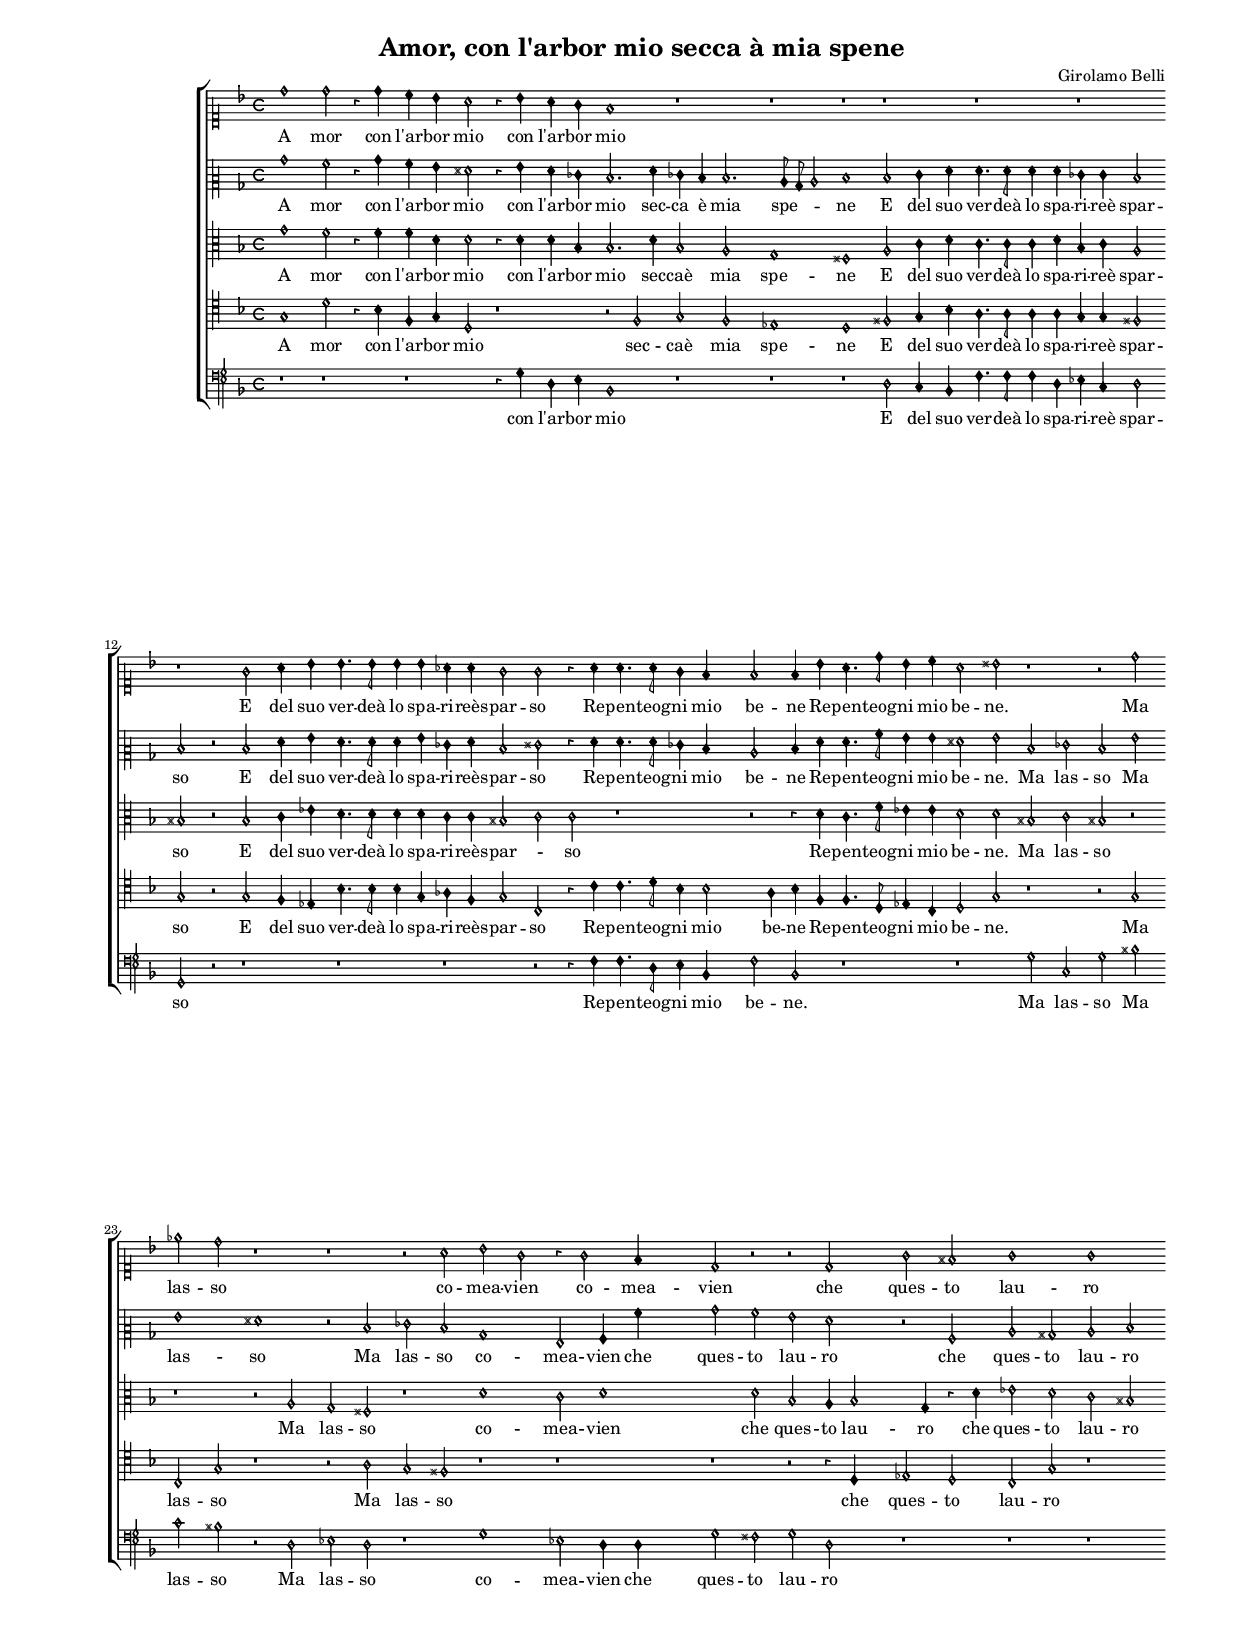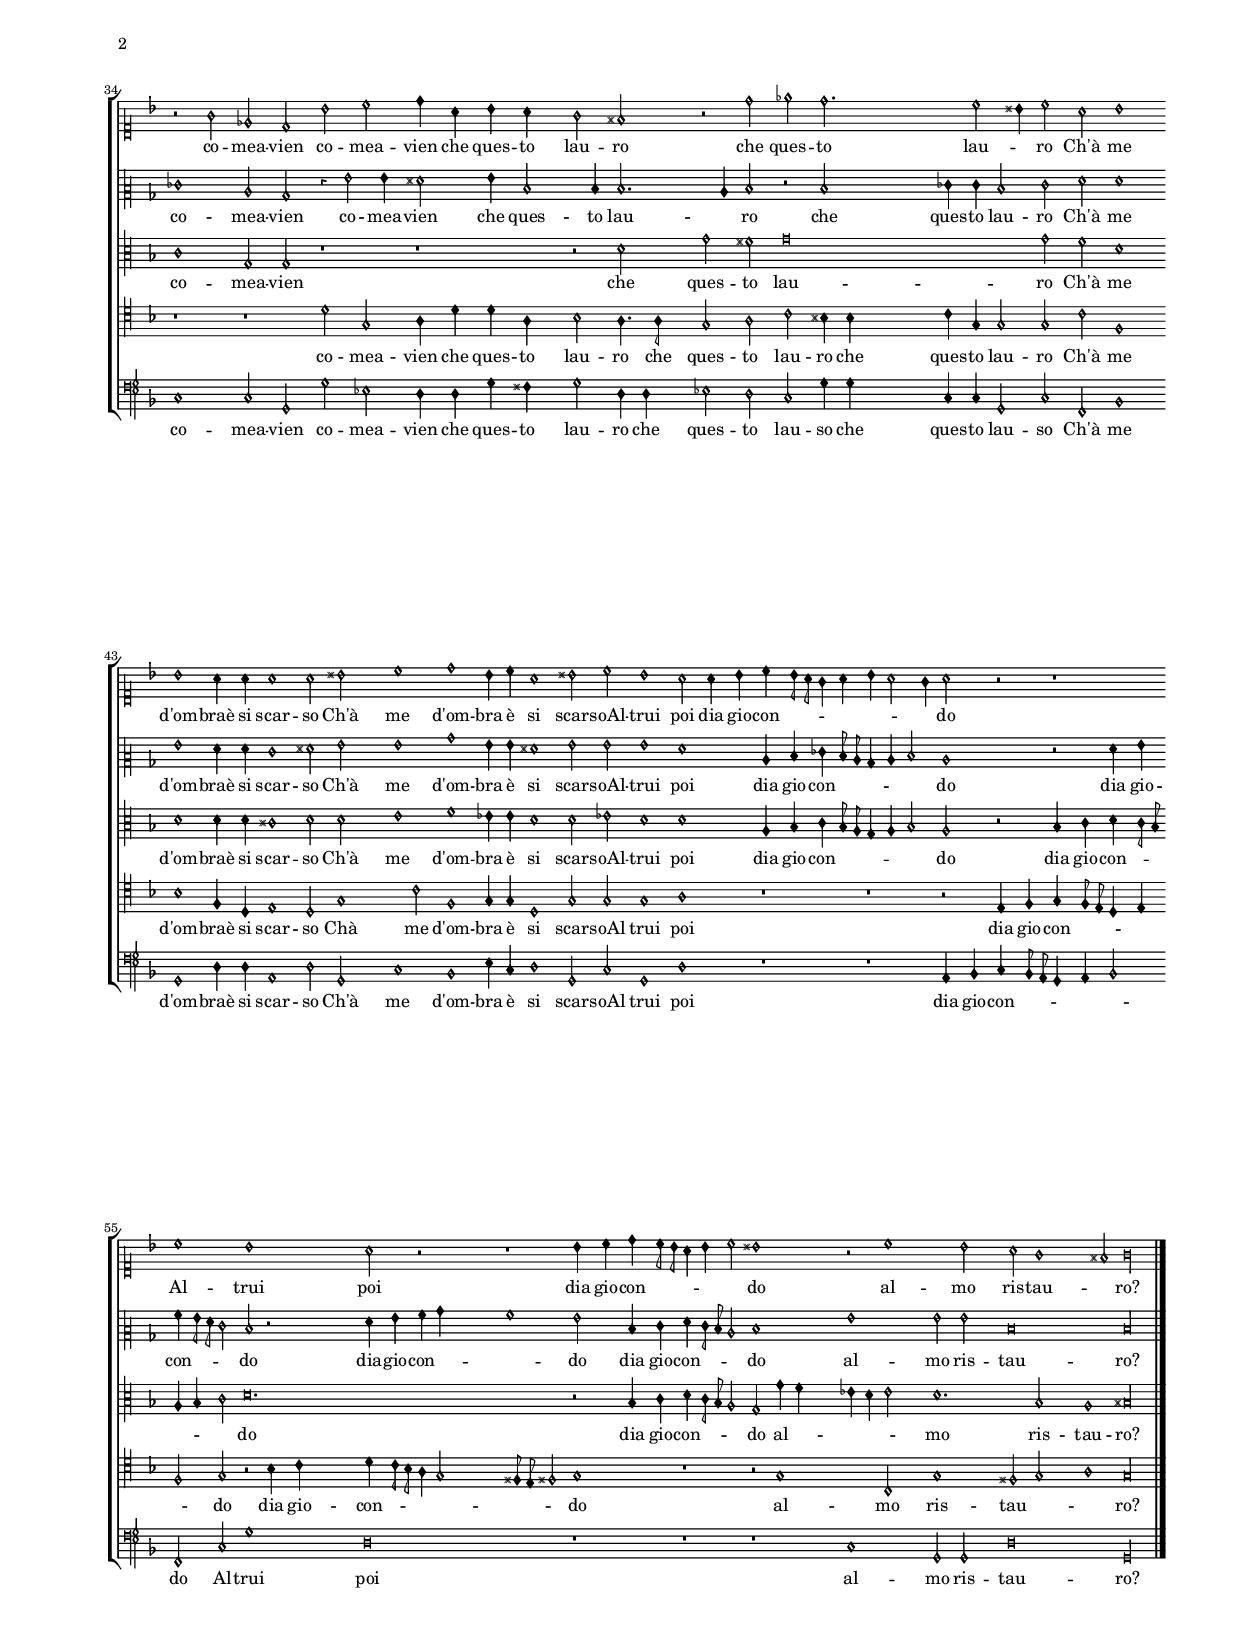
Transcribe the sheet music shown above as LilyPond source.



\version "2.12.0"







#(set-default-paper-size "a4")



\paper {
 top-system-spacing #'basic-distance = #10
  system-system-spacing #'basic-distance = #35
  last-bottom-spacing #'basic-distance = #10


  line-width    = 177.348\mm

  left-margin   = 19.9965\mm
 
 top-margin    = 12.656\mm
 
 bottom-margin = 12.656\mm
 
 %%indent = 0 \mm 

  %%set to ##t if your score is less than one page:
 
  ragged-last-bottom = ##t 
  ragged-bottom = ##f
 
  %% system-separator-markup = \slashSeparator 
  
}




\header {

    title = "Amor, con l'arbor mio secca à mia spene"

    composer = "Girolamo Belli"
    
}






AvoiceAA = \relative c'{

\set Score.defaultBarType = "empty"
\override Staff.TimeSignature #'style = #'neomensural
\override Staff.Accidental #'glyph-name-alist = #alteration-mensural-glyph-name-alist
\override Stem #'flag-style = #'mensural
\override Stem #'thickness = #1.0
   \override Voice.NoteHead #'style = #'petrucci
\override Voice.Rest #'style = #'neomensural
\override Score.SpacingSpanner #'spacing-increment = #1.0 % tight spacing     
%% esto se usa para omitir el corchete   override Score.SystemStartBracket #'transparent = ##t
       \clef "petrucci-c1"
 
    \key f \major 
    
 
    \time 4/4 

\autoBeamOff


    d'1      | % 1
 
   d2 r4 d      | % 2
  
  c bes a2      | % 3

    r4 bes a g      | % 4
  
  f1      | % 5
 
\cadenzaOn
   r1 s4 
\cadenzaOff
            | % 
 
\set Score.currentBarNumber = #7
   r1 | % 7 
   r1 | % 8 
   r1 | % 9 
   r1 | % 10 
   r1 | % 11 
   r1      | % 12
\set Score.currentBarNumber = #13
   g2 a4 bes      | % 13

    bes4. bes8 bes4 bes      | % 14
 
   aes  aes g2      | % 15
  
  g r4 a      | % 16
 
\cadenzaOn
   a4. a8 g4 f  s4 
  \cadenzaOff
       | % 17
 
   f2 f4 bes          | % 18
  
\set Score.currentBarNumber = #19
  a4. d8 bes4 c      | % 19
  
  a2 bis      | % 20
 
   r1  | % 
 
   r2 d      | % 22
 
   ees d      | % 23
 
   r1  | % 

   r1      | % 25
\set Score.currentBarNumber = #26
    r2 a      | % 26
 
   bes g      | % 27
 
 \cadenzaOn
  r4 g2 f4  s2 
    \cadenzaOff
       | % 28
 
   d2 r      | % 29
  
\cadenzaOn
  r d  s4 
 \cadenzaOff
          | % 30
 
   g2 fis      | % 31
 
   g1           | % 32
 
\set Score.currentBarNumber = #33
   g      | % 33
 
   r2 g      | % 34
 
   ees d      | % 35
  
  bes' c      | % 36
 
\cadenzaOn
   d4 a bes a  s4 
   \cadenzaOff
      | % 37
 
\cadenzaOn
   g2 fis  s4 
   \cadenzaOff
     | % 38
  
  r2 d'           | % 39
 
\set Score.currentBarNumber = #40

\cadenzaOn
   ees d2. s4 s2   
 \cadenzaOff
       | % 40

    s4 c2 bis4      | % 41
 
   c2 a      | % 42
 
   bes1      | % 43
 
\cadenzaOn
   bes1 a4 a a1 
    \cadenzaOff
      | % 44
 
\cadenzaOn
   a2 bis  s2 
  \cadenzaOff
             | % 45
 
\set Score.currentBarNumber = #46
   c1      | % 46
  
\cadenzaOn
 d1 bes4 c a1 
     \cadenzaOff
       | % 47

    bis2 c     | % 48
 
   bes1      | % 49
  
  a2 a4 bes      | % 50
 
   c bes8 a g4 a        | % 51
 
   bes a2 g4           | % 52
 
\set Score.currentBarNumber = #53
   a2 r      | % 53
 
   r1    | % 
 
   c1      | % 55
 
 \cadenzaOn
   bes  s1 s1
    \cadenzaOff
   | % 56
 
 \cadenzaOn
   a2 r s1
   \cadenzaOff
    | % 57
  
  r1  | % 
 
   bes4 c d c8 bes           | % 59
 
\set Score.currentBarNumber = #60
   a4 bes c2     | % 60
 
\cadenzaOn
   bis1   s2 
    \cadenzaOff
     | % 61
 
\cadenzaOn
   r2 c1  
    \cadenzaOff
      | % 62
 
\cadenzaOn
   s2 bis    s2 
    \cadenzaOff
     | % 63
 
 \cadenzaOn
   a g1 s2   
\cadenzaOff
      | % 64
 
   s2 fis    | % 65
 
   g\longa  \bar "|." 

\override Staff.BarLine #'transparent = ##f
}% end of last bar in partorvoice

 





AvoiceBA = \relative c'{

   \override Staff.TimeSignature #'style = #'neomensural
\override Staff.Accidental #'glyph-name-alist = #alteration-mensural-glyph-name-alist
\override Stem #'flag-style = #'mensural
\override Stem #'thickness = #1.0
   \override Voice.NoteHead #'style = #'petrucci
\override Voice.Rest #'style = #'neomensural  
\override Score.SpacingSpanner #'spacing-increment = #1.0 % tight spacing     
  \clef "petrucci-c2"
    \key f \major 
    

    \time 4/4 
\autoBeamOff


    bes'1      | % 1
 
   a2 r4 bes      | % 2
  
  a g fis2      | % 3
  
  r4 g f ees      | % 4

    d2. f4      | % 5
  
\cadenzaOn
  ees d d2. 
\cadenzaOff
         | % 6
 
   s4 c8 bes c2      | % 7

    d1      | % 8
 
   d2 e4 f      | % 9
 
   f4. f8 f4 f      | % 10

    ees ees d2      | % 11
 
   d r      | % 12
 
   d f4 g      | % 13
 
   f4. f8 f4 g      | % 14

    ees f d2      | % 15
 
   eis r4 f      | % 16
 
\cadenzaOn
   f4. f8 ees4 d   s4 
 \cadenzaOff
       | % 17
  
  c2 d4 f      | % 18
 
   f4. a8 g4 g      | % 19
 
   fis2 g      | % 20
 
   d ees      | % 21
 
   d g      | % 22
 
   g1      | % 23
  
  fis      | % 24
 
   r2 d      | % 25
  
  ees d      | % 26
 
   bes1      | % 27
 
\cadenzaOn
   g2 a4 a'    s2 
  \cadenzaOff
       | % 28
 
   bes2 a      | % 29
 
\cadenzaOn
   g f  s4  
   \cadenzaOff
     | % 30
 
   r2 a,      | % 31
 
   c bis      | % 32
 
   c d      | % 33
 
   ees1      | % 34
 
   c2 bes      | % 35
  
  r4 g'2 g4      | % 36
 
\cadenzaOn
   fis2 g4 d2  
   \cadenzaOff
       | % 37
 
\cadenzaOn
   s4 d d2.  
    \cadenzaOff
      | % 38
 
   s4 c d2      | % 39
 
 \cadenzaOn
   r d   s1
    \cadenzaOff
   | % 40
  
  ees4  ees d2      | % 41
 
   e f      | % 42
  
  f1      | % 43
  
\cadenzaOn
 g1 f4 f e1    
   \cadenzaOff
     | % 44
 
\cadenzaOn
   fis2 g  s2 
    \cadenzaOff
      | % 45
 
   g1      | % 46
 
\cadenzaOn
   bes1 g4 g fis1 
     \cadenzaOff
     | % 47
  
  g2 g      | % 48
 
   g1      | % 49
 
   f      | % 50
  
  c4 d ees d8 c      | % 51
  
  bes4 c d2      | % 52
 
   c1      | % 53
  
  r2 f4 g      | % 54
 
   a g8 f e2      | % 55
 
 \cadenzaOn
   d r  s1 s1  
   \cadenzaOff
     | % 56
  
  \cadenzaOn
  f4 g a bes s1 
  \cadenzaOff
   | % 57
 
   a1      | % 58
 
   g2 d4 e      | % 59
 
   f e8 d c2      | % 60
 
\cadenzaOn
   d1   s2  
  \cadenzaOff
     | % 61
  
\cadenzaOn
  g1  s2 
    \cadenzaOff
      | % 62
  
\cadenzaOn
  g2 g  s2 
     \cadenzaOff
      | % 63
  
\cadenzaOn  
  d\breve
   \cadenzaOff
   | % 64
  
  s1      | % 65
  
  d\longa  \bar "|." 
\override Staff.BarLine #'transparent = ##f
}% end of last bar in partorvoice

 





AvoiceCA = \relative c{

\override Staff.TimeSignature #'style = #'neomensural
\override Staff.Accidental #'glyph-name-alist = #alteration-mensural-glyph-name-alist
\override Stem #'flag-style = #'mensural
\override Stem #'thickness = #1.0
   \override Voice.NoteHead #'style = #'petrucci
\override Voice.Rest #'style = #'neomensural
\override Score.SpacingSpanner #'spacing-increment = #1.0 % tight spacing     
    \clef "petrucci-c3"
  
 
    \key f \major 
    
 
    \time 4/4 
 
\autoBeamOff

   g''1      | % 1
 
   f2 r4 f      | % 2
 
   f d d2      | % 3

    r4 d d bes      | % 4
 
   bes2. d4      | % 5
 
\cadenzaOn
   bes2 a    s4 
\cadenzaOff
       | % 6
  
  g1      | % 7
  
  fis      | % 8
 
   a2 c4 d      | % 9
 
   c4. c8 c4 d      | % 10
 
   bes c a2      | % 11
 
   bis r      | % 12
 
   bes c4 ees      | % 13
 
   d4. d8 d4 d      | % 14
 
   c c bis2      | % 15
 
   c c      | % 16
 
\cadenzaOn
   r1 s4 
\cadenzaOff
     | % 
 
   r2 r4 d      | % 18
 
   c4. f8 ees4  ees      | % 19
 
   d2 d      | % 20
 
   bis c      | % 21
 
   bis r      | % 22
 
   r1  | % 
  
  r2 a      | % 24
  
  g fis      | % 25
 
   r1  | % 
 
   d'1      | % 27
 
\cadenzaOn
   c2 d1 
 \cadenzaOff
        | % 28
 
   s2 d      | % 29
 
\cadenzaOn
   bes a4 bes2  
   \cadenzaOff
      | % 30
 
   s4 g r d'      | % 31
  
  ees2 d      | % 32
 
   c bis      | % 33
 
   c1      | % 34
  
  g2 g      | % 35
 
   r1  | % 

\cadenzaOn
   r1 s4 
   \cadenzaOff
    | % 37
\cadenzaOn
    r2 d'   s4 
   \cadenzaOff
    | % 38

    g2 fis      | % 39
  
  \cadenzaOn
  g\breve     
   \cadenzaOff
   | % 40
 
   s1      | % 41
  
  g2 f      | % 42
 
   d1      | % 43
 
\cadenzaOn
   d1 d4 d cis1   
   \cadenzaOff
       | % 44
 
\cadenzaOn
   d2 d   s2 
    \cadenzaOff
    | % 45
 
   e1      | % 46
 
\cadenzaOn
   f1 ees4  ees d1   
    \cadenzaOff
     | % 47
 
   d2 ees!      | % 48
 
   d1      | % 49
 
   d      | % 50
 
   a4 bes c bes8 a      | % 51
 
   g4 a bes2      | % 52
 
   a r      | % 53
  
  bes4 c d c8 bes      | % 54
  
  a4 bes c2      | % 55
 
 \cadenzaOn
   d\breve.    
  \cadenzaOff
     | % 56

\cadenzaOn
    s1  s1
  \cadenzaOff
     | % 57
 
   s1      | % 58
  
  r2 bes4 c      | % 59
 
   d c8 bes a2      | % 60
 
 \cadenzaOn
  g g'4 f  s2  
   \cadenzaOff
    | % 61
 
\cadenzaOn
   ees4 d ees2  s2 
  \cadenzaOff
      | % 62
 
\cadenzaOn
   d1.  
   \cadenzaOff
      | % 63
 
 \cadenzaOn
   s2 bes   s1 
  \cadenzaOff
     | % 64
 
   a1    | % 65
  
  bis\longa  \bar "|." 
\override Staff.BarLine #'transparent = ##f
}% end of last bar in partorvoice

 






AvoiceDA = \relative c{

    \override Staff.TimeSignature #'style = #'neomensural
\override Staff.Accidental #'glyph-name-alist = #alteration-mensural-glyph-name-alist
\override Stem #'flag-style = #'mensural
\override Stem #'thickness = #1.0
   \override Voice.NoteHead #'style = #'petrucci
\override Voice.Rest #'style = #'neomensural
\override Score.SpacingSpanner #'spacing-increment = #1.0 % tight spacing     
    \clef "petrucci-c4"

   \key f \major 
    

    \time 4/4 
  
\autoBeamOff

  g'1      | % 1
  
  d'2 r4 bes      | % 2

    f g d2      | % 3
  
  r1  | % 
 
   r2 f      | % 5
  
\cadenzaOn
  g f   s4 
\cadenzaOff
      | % 6
 
   ees1      | % 7
  
  d      | % 8
 
   fis2 g4 bes      | % 9
 
   a4. a8 a4 a      | % 10
 
   g g fis2      | % 11
 
   g r      | % 12
  
  g f4 ees      | % 13
 
   bes'4. bes8 bes4 g      | % 14
 
   aes f g2      | % 15
 
   c, r4 c'      | % 16
 
\cadenzaOn
   c4. d8 bes4 bes2  
 \cadenzaOff
      | % 17
  
  s4 a bes f      | % 18
 
   f4. d8 ees4 c      | % 19
 
   d2 g      | % 20
  
  r1  | % 
 
   r2 g      | % 22
 
   c, g'      | % 23
 
   r1  | % 
 
   r2 a      | % 25
 
   g fis      | % 26
 
   r1  | % 

\cadenzaOn
   r1 s2 
 \cadenzaOff
     | % 28 
   r1 | % 29 
\cadenzaOn
   r2 r4 d   s4 
   \cadenzaOff
     | % 30
 
   ees2 d      | % 31
  
  c g'      | % 32
  
  r1  | % 
 
  r1 | % 34
  r1 | % 35
   d'2 g,      | % 36
 
\cadenzaOn
   a4 d d a   s4 
   \cadenzaOff
      | % 37
  
\cadenzaOn
  bes2 a4. a8  s4 
   \cadenzaOff
       | % 38
 
   g2 a      | % 39
 
 \cadenzaOn
   c bis4  bis s1   
 \cadenzaOff
      | % 40
 
   c4 g g2      | % 41
 
   g c      | % 42
 
   f,1      | % 43
 
\cadenzaOn
   bes1 f4 d e1     
   \cadenzaOff
     | % 44
 
\cadenzaOn
   d2 g1  
   \cadenzaOff
      | % 45
  
  s2 c      | % 46
 
 \cadenzaOn
 f,1 g4 g d1    
     \cadenzaOff
     | % 47
 
   g2 g      | % 48
 
   g1      | % 49
  
  a      | % 50
  
  r1  | % 
 
  r1 | % 52
   r2 e4 f      | % 53
 
   g f8 e d4 e      | % 54
 
   f2 g      | % 55
 
 \cadenzaOn
   r bes4 c  s1 s1 
     \cadenzaOff
   | % 56
  
  \cadenzaOn
  d4 c8 bes a4 g2   s2. 
  \cadenzaOff
    | % 57
  
  s4 fis8 e fis!2      | % 58
 
   g1      | % 59
 
   r1  | % 

\cadenzaOn
    r2 g1  
    \cadenzaOff
       | % 61
 
\cadenzaOn
   s2 c, s2 
    \cadenzaOff
       | % 62
  
\cadenzaOn
  g'1    s2 
  \cadenzaOff
      | % 63
  
  \cadenzaOn
  fis2 g  s1
   \cadenzaOff
   | % 64
  
  a1     | % 65
 
   g\longa  \bar "|." 
\override Staff.BarLine #'transparent = ##f
}% end of last bar in partorvoice

 






AvoiceEA = \relative c{

  \override Staff.TimeSignature #'style = #'neomensural
\override Staff.Accidental #'glyph-name-alist = #alteration-mensural-glyph-name-alist
\override Stem #'flag-style = #'mensural
\override Stem #'thickness = #1.0
   \override Voice.NoteHead #'style = #'petrucci
\override Voice.Rest #'style = #'neomensural
\override Score.SpacingSpanner #'spacing-increment = #1.0 % tight spacing 
      \clef "petrucci-f4"   
    \key f \major 
    

    \time 4/4 

\autoBeamOff

    r1  | % 
 
    r1 | % 2 
    r1 | % 3
   r4 g' d  e      | % 4
  
  bes1      | % 5
 
\cadenzaOn
   r1 s4 
  \cadenzaOff
     | % 
   r1 | % 7 
   r1 | % 8
  d2 c4 bes      | % 9
 
   f'4. f8 f4 d      | % 10
 
   ees c d2      | % 11
  
  g, r      | % 12
 
   r1  | % 
 
   r1 | % 14 
   r1 | % 15 
  r2 r4 f'      | % 16
 
\cadenzaOn
   f4. d8  e4 bes  s4 
    \cadenzaOff
     | % 17
  
  f'2 bes,      | % 18
 
   r1  | % 

   r1 | % 20 
   g'2 c,      | % 21
 
   g' bis      | % 22
  
  c bis      | % 23
 
   r d,      | % 24
  
  ees d      | % 25

    r1  | % 
  
  g1      | % 27
 
\cadenzaOn
   ees2 d4 d  s2 
    \cadenzaOff
       | % 28
 
   g2 fis      | % 29
 
\cadenzaOn
   g d   s4 
     \cadenzaOff
     | % 30
  
  r1  | % 
  r1 | % 32 
   r1 | % 33
  c1      | % 34
  
  c2 g      | % 35
  
  g' ees      | % 36
 
\cadenzaOn
   d4 d g fis   s4 
     \cadenzaOff
      | % 37
 
\cadenzaOn
   g2 d4 d   s4 
   \cadenzaOff
      | % 38
 
   ees2 d      | % 39
 
 \cadenzaOn
   c g'4 g  s1
    \cadenzaOff
   | % 40
 
   c,4 c g2      | % 41
 
   c f,      | % 42
  
  bes1      | % 43
 
\cadenzaOn
  g1 d'4 d a1   
    \cadenzaOff
      | % 44
 
\cadenzaOn
   d2 g,  s2 
    \cadenzaOff
      | % 45
 
   c1      | % 46
  
\cadenzaOn
  bes1  e4 c d1     
    \cadenzaOff
     | % 47
 
   g,2 c      | % 48
 
   g1      | % 49
 
   d'      | % 50
  
  r1  | % 
 
  r1 | % 52
   a4 bes c bes8 a      | % 53
 
   g4 a bes2      | % 54
  
  f c'      | % 55
 
 \cadenzaOn
   g'1  s1 s1   
\cadenzaOff
       | % 56
 
 \cadenzaOn
   d\breve    
   \cadenzaOff
    | % 57
 
   s1      | % 58
  
  r1  | % 
 
  r1 | % 60 
\cadenzaOn
  r1 s2 
  \cadenzaOff
     | % 61
\cadenzaOn
   c1   s2 
    \cadenzaOff
    | % 62
 
\cadenzaOn
   g2 g   s2 
    \cadenzaOff
    | % 63

\cadenzaOn
    d'\breve   
   \cadenzaOff
     | % 64
  
  s1     | % 65
 
   g,\longa  \bar "|." 

\override Staff.BarLine #'transparent = ##f
}% end of last bar in partorvoice






      ApartAverseA = \lyricmode { 

\set stanza = \skip4  A mor con  l'ar  -- bor mio
  con  l'ar  -- bor mio E del suo ver --  deà  lo spa -- ri --  reès 
  -- par -- so Re -- pen -- teog -- ni mio be -- ne Re -- pen -- teog
  -- ni mio be -- ne. Ma las -- so co -- mea -- vien co -- mea -- vien
  che ques -- to lau -- ro co -- mea -- vien co -- mea -- vien che
  ques -- to lau -- ro che ques --  to     lau -- \skip4 ro  Ch'à  me
   d'om  --  braè  si scar -- so  Ch'à  me  d'om  -- bra  è  si scar
  -- soAl -- trui poi dia gio -- con -- \skip4 \skip4 \skip4 \skip4
  \skip4 \skip4 \skip4 do Al -- trui poi dia gio -- con -- \skip4 \skip4
  \skip4 \skip4 \skip4 do al -- mo ris -- tau -- \skip4  ro? 
}

ApartBverseA = \lyricmode { 
\set stanza = \skip4 A mor con  l'ar  -- bor mio
  con  l'ar  -- bor mio sec -- ca  è   mia    spe -- \skip4 \skip4 ne E del
  suo ver --  deà  lo spa -- ri --  reè  spar -- so E del suo ver --
   deà  lo spa -- ri --  reès  -- par -- so Re -- pen -- teog -- ni
  mio be -- ne Re -- pen -- teog -- ni mio be -- ne. Ma las -- so Ma
  las -- so Ma las -- so co -- mea -- vien che ques -- to lau -- ro
  che ques -- to lau -- ro co -- mea -- vien co -- mea -- vien che
  ques -- to lau -- \skip4 ro che ques -- to lau --  ro  Ch'à  me
   d'om  --  braè  si scar -- so  Ch'à  me  d'om  -- bra  è  si scar
  -- soAl -- trui poi dia gio -- con -- \skip4 \skip4 \skip4 \skip4 \skip4 do
  dia gio -- con -- \skip4 \skip4 \skip4 do dia -- gio -- con -- \skip4
  \skip4 do dia gio -- con -- \skip4 \skip4 \skip4 do al -- mo ris -- tau --
   ro? 
}

ApartCverseA = \lyricmode { 
\set stanza = \skip4  A  mor con  l'ar  -- bor
  mio con  l'ar  -- bor mio sec --  caè  mia spe -- ne E del suo ver
  --  deà  lo spa -- ri --  reè  spar -- so E del suo ver --  deà  lo
  spa -- ri --  reès  -- par -- \skip4 so Re -- pen -- teog -- ni mio
  be -- ne. Ma las -- so Ma las -- so co -- mea --  vien    che ques
  -- to lau -- ro che ques -- to lau -- ro co -- mea -- vien che ques
  -- to lau -- ro  Ch'à  me  d'om  --  braè  si scar -- so  Ch'à  me
   d'om  -- bra  è  si scar -- soAl -- trui poi dia gio -- con --
  \skip4 \skip4 \skip4 \skip4 \skip4 do dia gio -- con -- \skip4 \skip4
  \skip4 \skip4 \skip4  do    dia gio -- con -- \skip4 \skip4 \skip4 do al --
  \skip4 \skip4 \skip4 \skip4  mo    ris -- tau --  ro? 
}


ApartDverseA = \lyricmode { 
\set stanza = \skip4 A mor con  l'ar  -- bor
  mio sec --  caè  mia spe -- ne E del suo ver --  deà  lo spa -- ri
  --  reè  spar -- so E del suo ver --  deà  lo spa -- ri --  reès  --
  par -- so Re -- pen -- teog -- ni  mio    be -- ne Re -- pen --
  teog -- ni mio be -- ne. Ma las -- so Ma las -- so che ques -- to lau
  -- ro co -- mea -- vien che ques -- to lau -- ro che ques -- to lau
  -- ro che ques -- to lau -- ro  Ch'à  me  d'om  --  braè  si scar --
  so  Chà    me  d'om  -- bra  è  si scar -- soAl trui poi dia gio
  -- con -- \skip4 \skip4 \skip4 \skip4 \skip4 do dia gio -- con -- \skip4
  \skip4 \skip4 \skip4 \skip4 \skip4 \skip4 do al -- mo ris -- tau -- \skip4 \skip4
   ro? 
}


ApartEverseA = \lyricmode { 
\set stanza = \skip4  con  l'ar  -- bor mio E del
  suo ver --  deà  lo spa -- ri --  reè  spar -- so Re -- pen -- teog
  -- ni mio be -- ne. Ma las -- so Ma las -- so Ma las -- so co -- mea
  -- vien che ques -- to lau -- ro co -- mea -- vien co -- mea -- vien
  che ques -- to lau -- ro che ques -- to lau -- so che ques -- to lau
  -- so  Ch'à  me  d'om  --  braè  si scar -- so  Ch'à  me  d'om  --
  bra  è  si scar -- soAl trui poi dia gio -- con -- \skip4 \skip4
  \skip4 \skip4 \skip4 do Al -- trui poi al -- mo ris -- tau --  ro? 
}




\score {
 
    <<
 
        \context StaffGroup = G<<
 
            \context Staff = ApartA <<
 
                \context Voice = AvoiceAA \AvoiceAA

            >>

              \context Lyrics = ApartAverseA\lyricsto AvoiceAA  \ApartAverseA



            \context Staff = ApartB <<
 
                \context Voice = AvoiceBA \AvoiceBA

            >>


			   \context Lyrics = ApartBverseA\lyricsto AvoiceBA  \ApartBverseA


            \context Staff = ApartC << 

                \context Voice = AvoiceCA \AvoiceCA

            >>


			     \context Lyrics = ApartCverseA\lyricsto AvoiceCA  \ApartCverseA
 

            \context Staff = ApartD <<
 
                \context Voice = AvoiceDA \AvoiceDA

            >>



		        \context Lyrics = ApartDverseA\lyricsto AvoiceDA  \ApartDverseA


            \context Staff = ApartE <<
 
                \context Voice = AvoiceEA \AvoiceEA

            >>



			    \context Lyrics = ApartEverseA\lyricsto AvoiceEA  \ApartEverseA

        >> %end of StaffGroupG





      \set Score.skipBars = ##t
      \set Score.markFormatter = #format-mark-box-letters %%boxed rehearsal-marks
 
      \override Score.TimeSignature #'style = #'() %%makes timesigs always numerical

      %% remove previous line to get cut-time/alla breve or common time
 
      \set Score.pedalSustainStyle = #'mixed 

       %% make spanners comprise the note it end on, so that there is no doubt that this note is included.

       \override Score.TrillSpanner #'(bound-details right padding) = #-2
 
     \override Score.TextSpanner #'(bound-details right padding) = #-1
 
     %% Lilypond's normal textspanners are too weak:
  
      \override Score.TextSpanner #'dash-period = #1

      \override Score.TextSpanner #'dash-fraction = #0.5
 
     %% lilypond chordname font, like mscore jazzfont, is both far too big and extremely ugly (olagunde@start.no):

      \override Score.ChordName #'font-family = #'roman
 
      \override Score.ChordName #'font-size =#0
 
      %% In my experience the normal thing in printed scores is maj7 and not the triangle. (olagunde):

      \set Score.majorSevenSymbol = \markup {maj7}

  >>

 

 %% Boosey and Hawkes, and Peters, have barlines spanning all staff-groups in a score,

  %% Eulenburg and Philharmonia, like Lilypond, have no barlines between staffgroups.
  %% If you want the Eulenburg/Lilypond style, comment out the following line:
 

 \layout {\context {\Score \override BarLine #'transparent = ##t}}

}%% end of score-block

 

#(set-global-staff-size 14)
